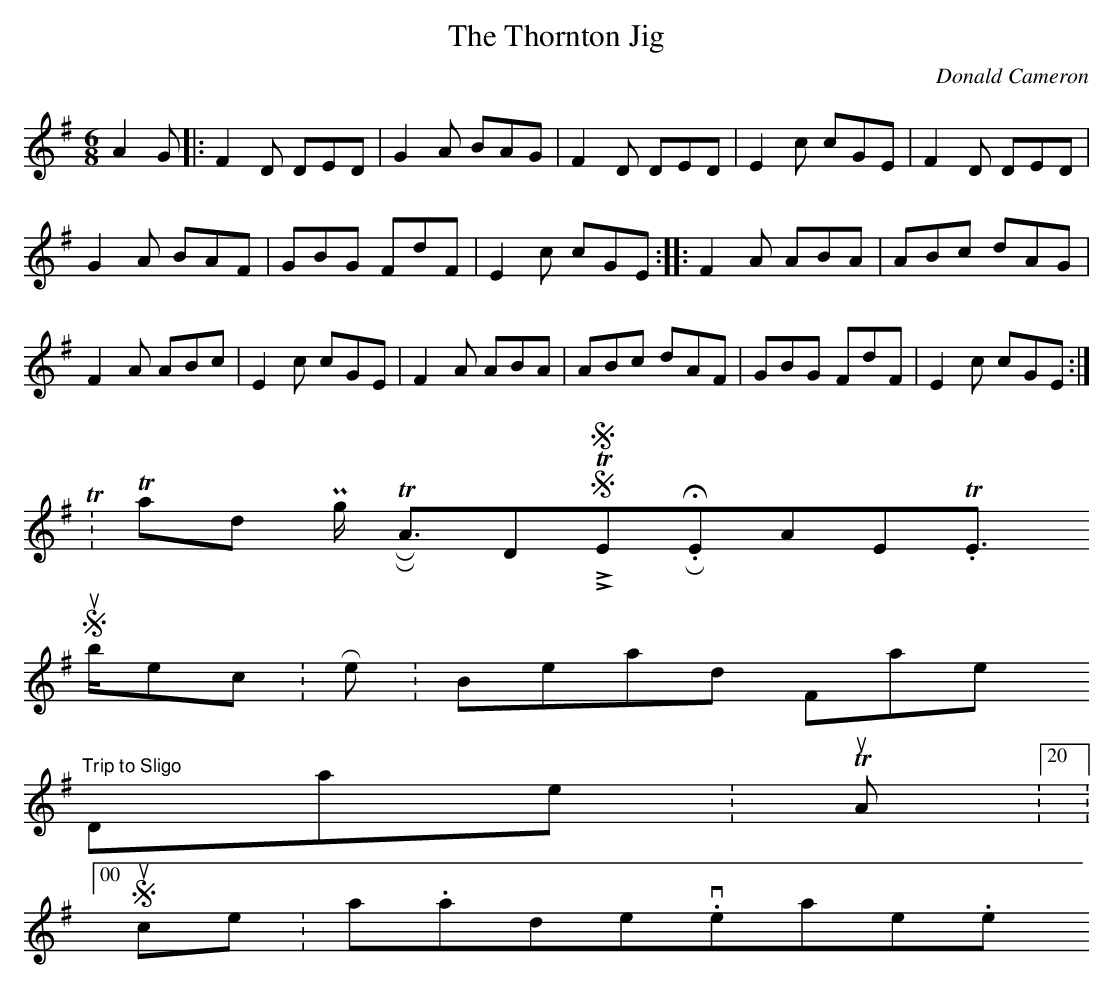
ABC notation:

X:1
T:The Thornton Jig
C:Donald Cameron
M:6/8
L:1/8
K:G
A2G|:F2D DED|G2A BAG|F2D DED|E2c cGE|F2D DED|
G2A BAF|GBG FdF|E2c cGE::F2A ABA|ABc dAG|
F2A ABc|E2c cGE|F2A ABA|ABc dAF|GBG FdF|E2c cGE:|]
To: IrTrad Posting <IRTRAD-L@LISTSERV.HEANET.IE>
Subject: Re: Bernard Flaherty's "Trip to Sligo"
Date: Thu, 15 Apr 1999 14:20:00
Source: mail.irtrad-l@listserv.heanet.ie
